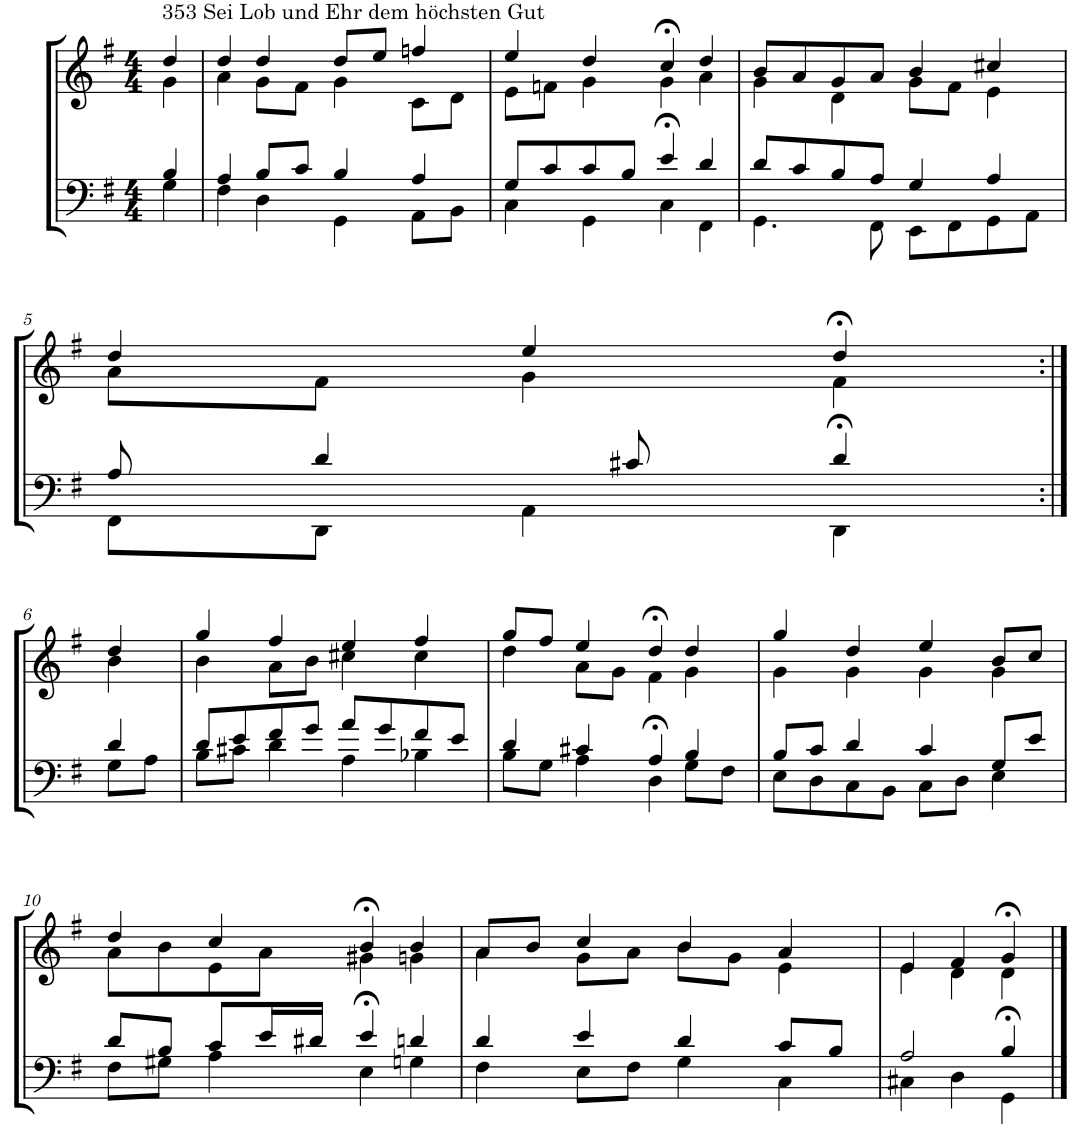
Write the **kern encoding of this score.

**kern	**kern
*part2	*part1
*staff2	*staff1
*I"Tenor/Baß	*I"Sopran/Alt
*clefF4	*clefG2
*k[f#]	*k[f#]
*M4/4	*M4/4
=1	=1
*^	*^
!	!	!LO:TX:a:t=353 Sei Lob und Ehr dem höchsten Gut	!
4B/	4G\	4dd/	4g\
=2	=2	=2	=2
4A/	4F#\	4dd/	4a\
8B/L	4D\	4dd/	8g\L
8c/J	.	.	8f#\J
4B/	4GG\	8dd/L	4g\
.	.	8ee/J	.
4A/	8AA\L	4ffn/	8c\L
.	8BB\J	.	8d\J
=3	=3	=3	=3
8G/L	4C\	4ee/	8e\L
8c/	.	.	8fn\J
8c/	4GG\	4dd/	4g\
8B/J	.	.	.
4e/	4C>\	4cc>/	4g\
4d/	4FF#\	4dd/	4a\
=4	=4	=4	=4
8d/L	4.GG\	8b/L	4g\
8c/	.	8a/	.
8B/	.	8g/	4d\
8A/J	8FF#\	8a/J	.
4G/	8EE\L	4b/	8g\L
.	8FF#\	.	8f#\J
4A/	8GG\	4cc#X/	4e\
.	8AA\J	.	.
!!LO:LB:g=z	!!
=5	=5	=5	=5
8A/	8FF#\L	4dd/	8a\L
4d/	8DD\J	.	8f#\J
.	4AA\	4ee/	4g\
8c#X/	.	.	.
4d/	4DD>\	4dd>/	4f#\
!!LO:LB:g=z	!!
=6:|!	=6:|!	=6:|!	=6:|!
4d/	8G\L	4dd/	4b\
.	8A\J	.	.
=7	=7	=7	=7
8d/L	8B\L	4gg/	4b\
8e/	8c#X\J	.	.
8f#/	4d\	4ff#/	8a\L
8g/J	.	.	8b\J
8a/L	4A\	4ee/	4cc#X\
8g/	.	.	.
8f#/	4B-X\	4ff#/	4cc#\
8e/J	.	.	.
=8	=8	=8	=8
4d/	8B\L	8gg/L	4dd\
.	8G\J	8ff#/J	.
4c#X/	4A\	4ee/	8a\L
.	.	.	8g\J
4A/	4D>\	4dd>/	4f#\
4B/	8G\L	4dd/	4g\
.	8F#\J	.	.
=9	=9	=9	=9
8B/L	8E\L	4gg/	4g\
8c/J	8D\	.	.
4d/	8C\	4dd/	4g\
.	8BB\J	.	.
4c/	8C\L	4ee/	4g\
.	8D\J	.	.
8G/L	4E\	8b/L	4g\
8e/J	.	8cc/J	.
!!LO:LB:g=z	!!
=10	=10	=10	=10
8d/L	8F#\L	4dd/	8a\L
8B/J	8G#X\J	.	8b\
8c/L	4A\	4cc/	8e\
16e/L	.	.	8a\J
16d#X/JJ	.	.	.
4e/	4E>\	4b>/	4g#X\
4dn/	4Gn\	4b/	4gn\
=11	=11	=11	=11
4d/	4F#\	8a/L	4a\
.	.	8b/J	.
4e/	8E\L	4cc/	8g\L
.	8F#\J	.	8a\J
4d/	4G\	4b/	8b\L
.	.	.	8g\J
8c/L	4C\	4a/	4e\
8B/J	.	.	.
=12	=12	=12	=12
2A/	4C#X\	4e/	4e\
.	4D\	4f#/	4d\
4B/	4GG>\	4g>/	4d\
*v	*v	*	*
*	*v	*v
==	==
*-	*-
